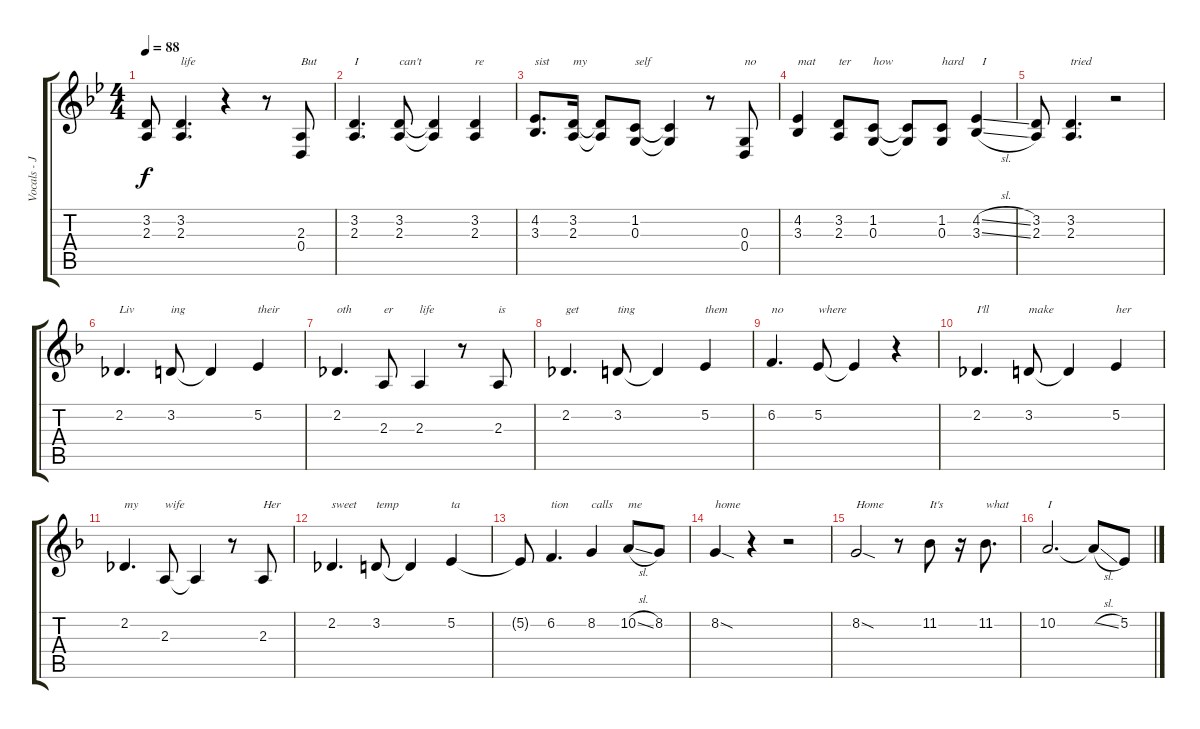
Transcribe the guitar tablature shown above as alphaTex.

\track ("Vocals - James LaBrie" "Vocals - J") {instrument bassoon}
\staff {score tabs}
\tuning (E4 B3 G3 D3 A2 E2) {hide}
\ts (4 4)
\tempo 88
\clef g2
\ks bb
(3.2 2.3).8{dy f} (3.2 2.3).4{d txt "life"} r.4 r.8 (2.3 0.4).8{txt "But"} |
(3.2 2.3).4{d txt "I"} (3.2 2.3).8{txt "can't"} (3.2{t} 2.3{t}).4 (3.2 2.3).4{txt "re"} |
(4.2 3.3).8{d txt "sist"} (3.2 2.3).16{txt "my"} (3.2{t} 2.3{t}).8 (1.2 0.3).8{txt "self"} (1.2{t} 0.3{t}).4 r.8 (0.3 0.4).8{txt "no"} |
(4.2 3.3).4{txt "mat"} (3.2 2.3).8{txt "ter"} (1.2 0.3).8{txt "how"} (1.2{t} 0.3{t}).8 (1.2 0.3).8{txt "hard"} (4.2{sl} 3.3{sl}).4{txt "  I"} |
(3.2 2.3).8 (3.2 2.3).4{d txt "tried"} r.2 |
\ks f
2.2.4{d txt "Liv"} 3.2.8{txt "ing"} 3.2{t}.4 5.2.4{txt "their"} |
2.2.4{d txt "oth"} 2.3.8{txt "er"} 2.3.4{txt "life"} r.8 2.3.8{txt "is"} |
2.2.4{d txt "get"} 3.2.8{txt "ting"} 3.2{t}.4 5.2.4{txt "them"} |
6.2.4{d txt "no"} 5.2.8{txt "where"} 5.2{t}.4 r.4 |
2.2.4{d txt "I'll"} 3.2.8{txt "make"} 3.2{t}.4 5.2.4{txt "her"} |
2.2.4{d txt "my"} 2.3.8{txt "wife"} 2.3{t}.4 r.8 2.3.8{txt "Her"} |
2.2.4{d txt "sweet"} 3.2.8{txt "temp"} 3.2{t}.4 5.2.4{txt "ta"} |
5.2{t}.8 6.2.4{d txt "tion"} 8.2.4{txt "calls"} 10.2{sl}.8{txt "me"} 8.2.8 |
8.2{sod}.4{txt "home"} r.4 r.2 |
8.2{sod}.2{txt "Home"} r.8 11.2.8{txt "It's"} r.16 11.2.8{d txt "what"} |
10.2.2{d txt "I"} 10.2{sl t}.8 5.2.8
